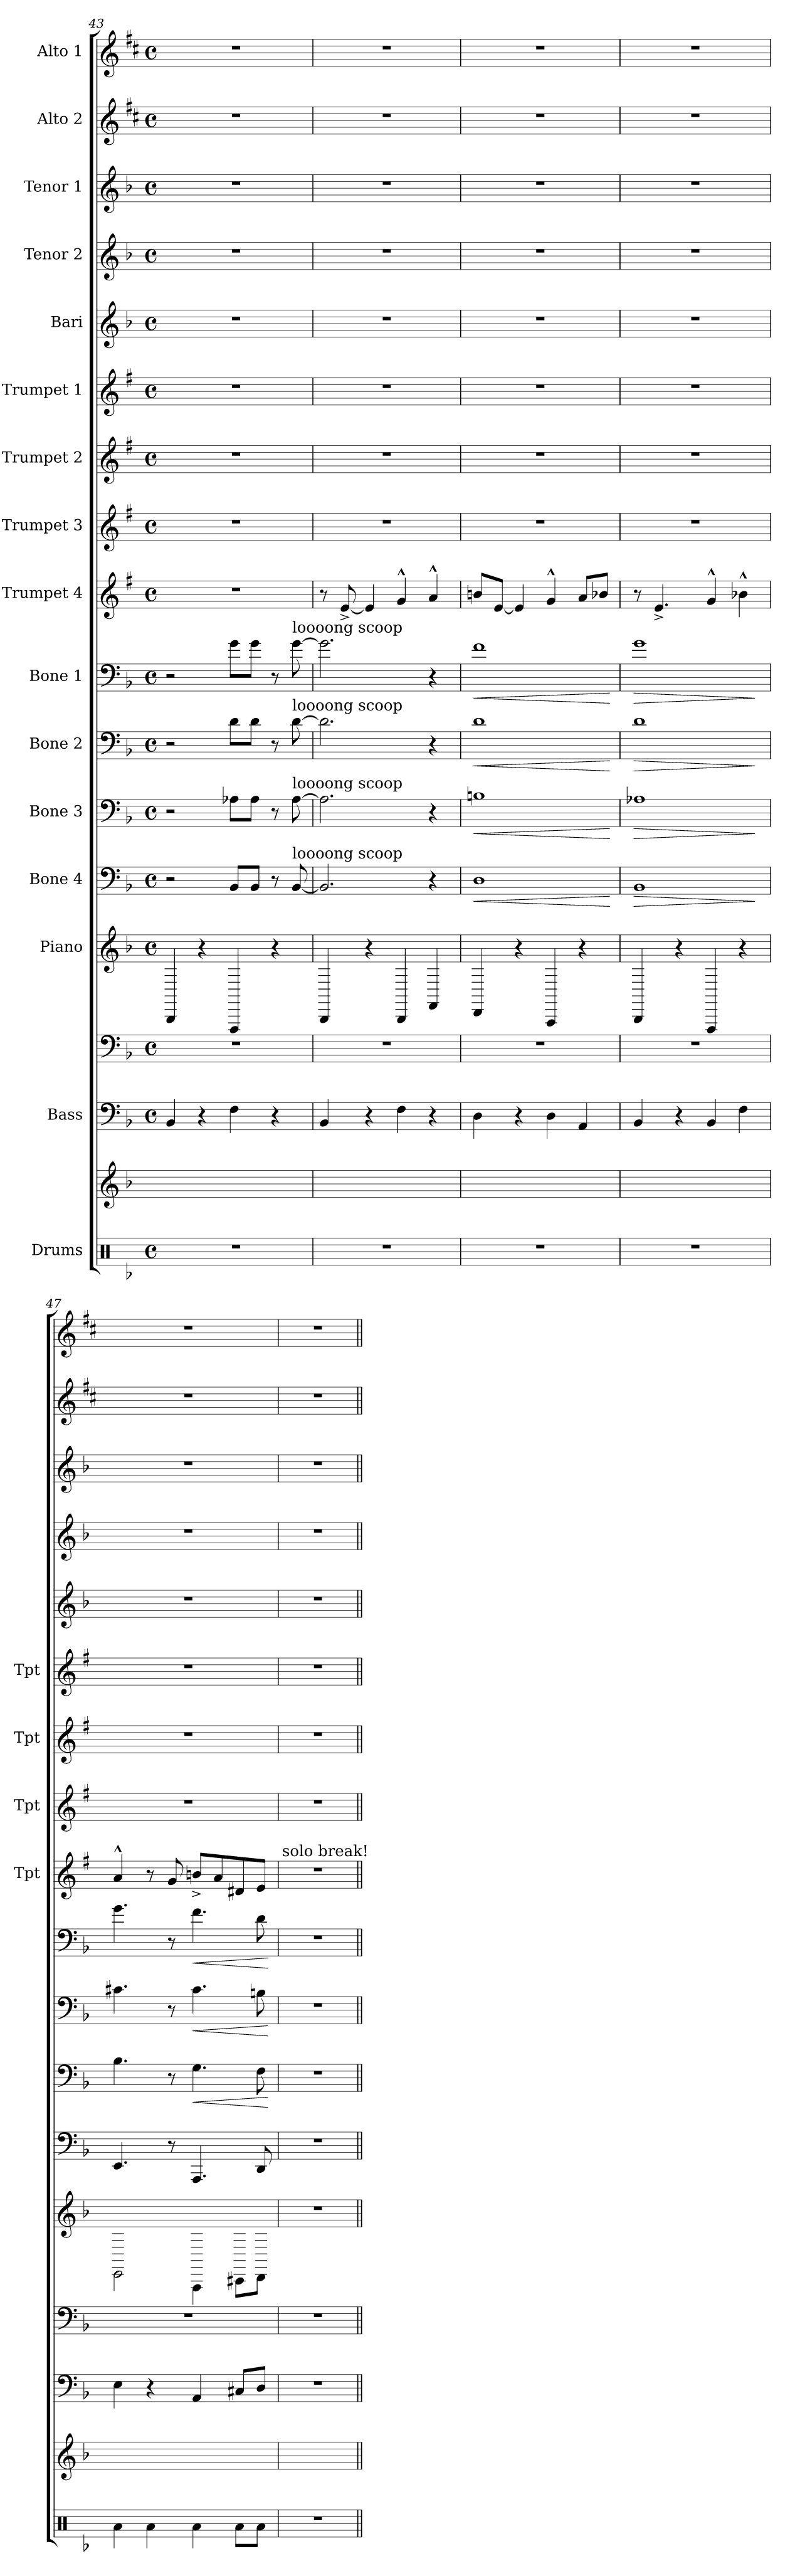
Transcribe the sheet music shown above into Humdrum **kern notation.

**kern	**kern	**kern	**kern	**kern	**kern	**dynam	**kern	**dynam	**kern	**dynam	**kern	**dynam	**kern	**kern	**kern	**kern	**kern	**kern	**kern	**kern	**kern
*part18	*part17	*part16	*part15	*part14	*part13	*part13	*part12	*part12	*part11	*part11	*part10	*part10	*part9	*part8	*part7	*part6	*part5	*part4	*part3	*part2	*part1
*staff18	*staff17	*staff16	*staff15	*staff14	*staff13	*staff13	*staff12	*staff12	*staff11	*staff11	*staff10	*staff10	*staff9	*staff8	*staff7	*staff6	*staff5	*staff4	*staff3	*staff2	*staff1
*I"Drums	*	*I"Bass	*	*I"Piano	*I"Bone 4	*	*I"Bone 3	*	*I"Bone 2	*	*I"Bone 1	*	*I"Trumpet 4	*I"Trumpet 3	*I"Trumpet 2	*I"Trumpet 1	*I"Bari	*I"Tenor 2	*I"Tenor 1	*I"Alto 2	*I"Alto 1
*	*	*	*	*	*	*	*	*	*	*	*	*	*I'Tpt	*I'Tpt	*I'Tpt	*I'Tpt	*	*	*	*	*
*clefX	*clefG2	*clefF4	*clefF4	*clefG2	*clefF4	*	*clefF4	*	*clefF4	*	*clefF4	*	*clefG2	*clefG2	*clefG2	*clefG2	*clefG2	*clefG2	*clefG2	*clefG2	*clefG2
*	*	*ITrd7c12	*	*	*	*	*	*	*	*	*	*	*ITrd1c2	*ITrd1c2	*ITrd1c2	*ITrd1c2	*ITrd12c21	*ITrd8c14	*ITrd8c14	*ITrd5c9	*ITrd5c9
*k[b-]	*k[b-]	*k[b-]	*k[b-]	*k[b-]	*k[b-]	*	*k[b-]	*	*k[b-]	*	*k[b-]	*	*k[b-]	*k[b-]	*k[b-]	*k[b-]	*k[b-]	*k[b-]	*k[b-]	*k[b-]	*k[b-]
*F:	*F:	*F:	*F:	*F:	*F:	*	*F:	*	*F:	*	*F:	*	*F:	*F:	*F:	*F:	*F:	*F:	*F:	*F:	*F:
*M4/4	*	*M4/4	*M4/4	*M4/4	*M4/4	*	*M4/4	*	*M4/4	*	*M4/4	*	*M4/4	*M4/4	*M4/4	*M4/4	*M4/4	*M4/4	*M4/4	*M4/4	*M4/4
*met(c)	*	*met(c)	*met(c)	*met(c)	*met(c)	*	*met(c)	*	*met(c)	*	*met(c)	*	*met(c)	*met(c)	*met(c)	*met(c)	*met(c)	*met(c)	*met(c)	*met(c)	*met(c)
=43	=43	=43	=43	=43	=43	=43	=43	=43	=43	=43	=43	=43	=43	=43	=43	=43	=43	=43	=43	=43	=43
1r	1ryy	4BBB-/	1r	4BBB-/	2r	.	2r	.	2r	.	2r	.	1r	1r	1r	1r	1r	1r	1r	1r	1r
.	.	4r	.	4r	.	.	.	.	.	.	.	.	.	.	.	.	.	.	.	.	.
.	.	4FF\	.	4FFF/	8BB-/L	.	8A-X\L	.	8d\L	.	8g\L	.	.	.	.	.	.	.	.	.	.
.	.	.	.	.	8BB-/J	.	8A-\J	.	8d\J	.	8g\J	.	.	.	.	.	.	.	.	.	.
.	.	4r	.	4r	8r	.	8r	.	8r	.	8r	.	.	.	.	.	.	.	.	.	.
!	!	!	!	!	!	!	!	!	!	!	!LO:TX:a:t=loooong scoop	!	!	!	!	!	!	!	!	!	!
!	!	!	!	!	!	!	!	!	!LO:TX:a:t=loooong scoop	!	!	!	!	!	!	!	!	!	!	!	!
!	!	!	!	!	!	!	!LO:TX:a:t=loooong scoop	!	!	!	!	!	!	!	!	!	!	!	!	!	!
!	!	!	!	!	!LO:TX:a:t=loooong scoop	!	!	!	!	!	!	!	!	!	!	!	!	!	!	!	!
.	.	.	.	.	(<[8BB-/	.	(<[8A-\	.	(<[8d\	.	(<[8g\	.	.	.	.	.	.	.	.	.	.
=44	=44	=44	=44	=44	=44	=44	=44	=44	=44	=44	=44	=44	=44	=44	=44	=44	=44	=44	=44	=44	=44
1r	1ryy	4BBB-/	1r	4BBB-/	2.BB-/]	.	2.A-\]	.	2.d\]	.	2.g\]	.	8r	1r	1r	1r	1r	1r	1r	1r	1r
.	.	.	.	.	.	.	.	.	.	.	.	.	[8d^</	.	.	.	.	.	.	.	.
.	.	4r	.	4r	.	.	.	.	.	.	.	.	4d/]	.	.	.	.	.	.	.	.
.	.	4FF\	.	4BBB-/	.	.	.	.	.	.	.	.	4f^^>/	.	.	.	.	.	.	.	.
.	.	4r	.	4FF/	4r	.	4r	.	4r	.	4r	.	4g^^>/	.	.	.	.	.	.	.	.
=45	=45	=45	=45	=45	=45	=45	=45	=45	=45	=45	=45	=45	=45	=45	=45	=45	=45	=45	=45	=45	=45
!	!	!	!	!	!	!LO:HP:b	!	!LO:HP:b	!	!LO:HP:b	!	!LO:HP:b	!	!	!	!	!	!	!	!	!
1r	1ryy	4DD\	1r	4DD/	1D	<	1Bn	<	1d	<	1f	<	8an/L	1r	1r	1r	1r	1r	1r	1r	1r
.	.	.	.	.	.	.	.	.	.	.	.	.	[8d/J	.	.	.	.	.	.	.	.
.	.	4r	.	4r	.	.	.	.	.	.	.	.	4d/]	.	.	.	.	.	.	.	.
.	.	4DD\	.	4AAA/	.	.	.	.	.	.	.	.	4f^^>/	.	.	.	.	.	.	.	.
.	.	4AAA/	.	4r	.	.	.	.	.	.	.	.	8g/L	.	.	.	.	.	.	.	.
.	.	.	.	.	.	.	.	.	.	.	.	.	8a-X/J	.	.	.	.	.	.	.	.
.	.	.	.	.	.	[	.	[	.	[	.	[	.	.	.	.	.	.	.	.	.
=46	=46	=46	=46	=46	=46	=46	=46	=46	=46	=46	=46	=46	=46	=46	=46	=46	=46	=46	=46	=46	=46
!	!	!	!	!	!	!LO:HP:b	!	!LO:HP:b	!	!LO:HP:b	!	!LO:HP:b	!	!	!	!	!	!	!	!	!
1r	1ryy	4BBB-/	1r	4BBB-/	1BB-	>	1A-X	>	1d	>	1g	>	8r	1r	1r	1r	1r	1r	1r	1r	1r
.	.	.	.	.	.	.	.	.	.	.	.	.	4.d^</	.	.	.	.	.	.	.	.
.	.	4r	.	4r	.	.	.	.	.	.	.	.	.	.	.	.	.	.	.	.	.
.	.	4BBB-/	.	4FFF/	.	.	.	.	.	.	.	.	4f^^>/	.	.	.	.	.	.	.	.
.	.	4FF\	.	4r	.	.	.	.	.	.	.	.	4a-X^^>\	.	.	.	.	.	.	.	.
.	.	.	.	.	.	]	.	]	.	]	.	]	.	.	.	.	.	.	.	.	.
=47	=47	=47	=47	=47	=47	=47	=47	=47	=47	=47	=47	=47	=47	=47	=47	=47	=47	=47	=47	=47	=47
4Ra\	1ryy	4EE\	1r	2EE\	(<4.EE/	.	(<4.B-\	.	(<4.c#X\	.	(<4.g\	.	4g^^>/	1r	1r	1r	1r	1r	1r	1r	1r
4Ra\	.	4r	.	.	.	.	.	.	.	.	.	.	8r	.	.	.	.	.	.	.	.
.	.	.	.	.	8r	.	8r	.	8r	.	8r	.	8f/	.	.	.	.	.	.	.	.
!	!	!	!	!	!	!	!	!LO:HP:b	!	!LO:HP:b	!	!LO:HP:b	!	!	!	!	!	!	!	!	!
4Ra\	.	4AAA/	.	4AAA\	4.AAA/	.	4.G\	<	4.c#\	<	4.f\	<	8an^</L	.	.	.	.	.	.	.	.
.	.	.	.	.	.	.	.	.	.	.	.	.	8g/	.	.	.	.	.	.	.	.
8Ra\L	.	8CC#X/L	.	8CC#X\L	.	.	.	.	.	.	.	.	8c#X/	.	.	.	.	.	.	.	.
8Ra\J	.	8DD/J	.	8DD\J	8DD/	.	8F\	.	8Bn\	.	8d\	.	8d/J	.	.	.	.	.	.	.	.
.	.	.	.	.	.	.	.	[	.	[	.	[	.	.	.	.	.	.	.	.	.
=48	=48	=48	=48	=48	=48	=48	=48	=48	=48	=48	=48	=48	=48	=48	=48	=48	=48	=48	=48	=48	=48
!	!	!	!	!	!	!	!	!	!	!	!	!	!LO:TX:a:t=solo break!	!	!	!	!	!	!	!	!
1r	1ryy	1r	1r	1r	1r	.	1r	.	1r	.	1r	.	1r	1r	1r	1r	1r	1r	1r	1r	1r
=||	=||	=||	=||	=||	=||	=||	=||	=||	=||	=||	=||	=||	=||	=||	=||	=||	=||	=||	=||	=||	=||
*-	*-	*-	*-	*-	*-	*-	*-	*-	*-	*-	*-	*-	*-	*-	*-	*-	*-	*-	*-	*-	*-
